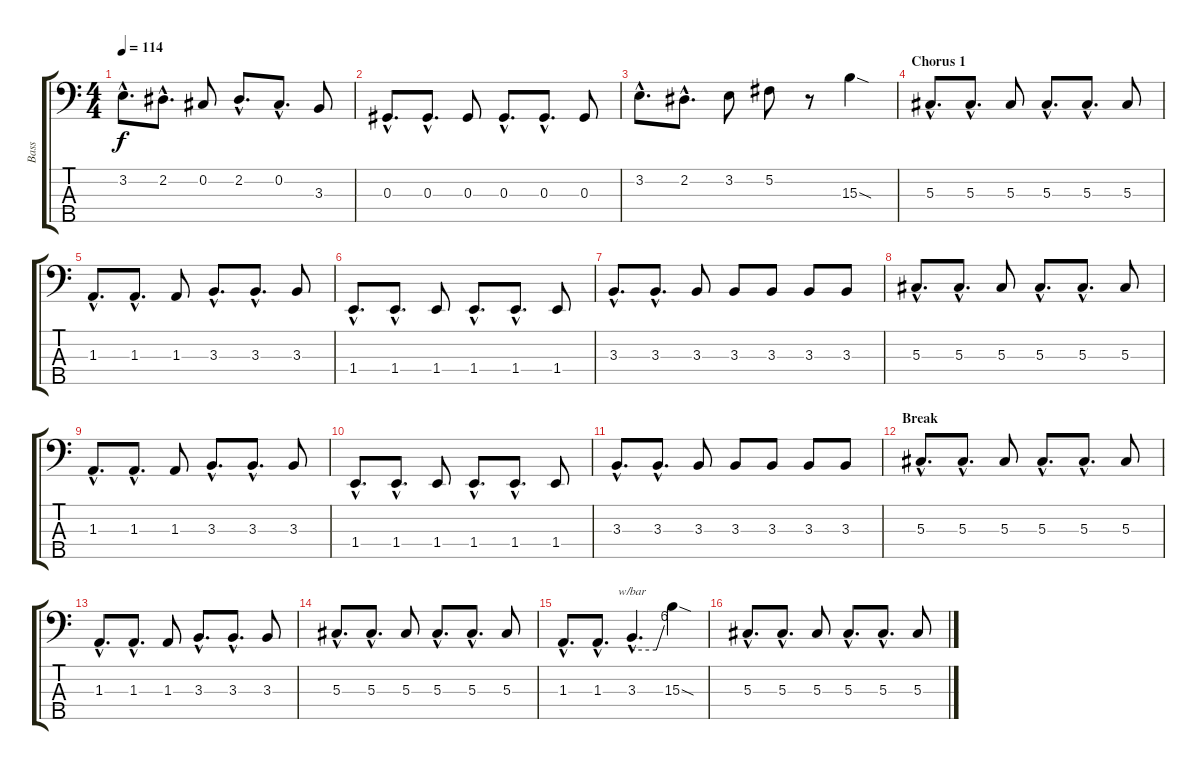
\track ("Bass" "Bass") {instrument electricbasspick}
\staff {score tabs}
\tuning (Gb2 Db2 Ab1 Eb1 Bb0) {hide}
\ts (4 4)
\tempo 114
\clef f4
\ks c
3.2{hac}.8{d dy f} 2.2{hac}.8{d} 0.2.8 2.2{hac}.8{d} 0.2{hac}.8{d} 3.3.8 |
0.3{hac}.8{d} 0.3{hac}.8{d} 0.3.8 0.3{hac}.8{d} 0.3{hac}.8{d} 0.3.8 |
3.2{hac}.8{d} 2.2{hac}.8{d} 3.2.8 5.2.8 r.8 15.3{sod}.4 |
\section ("" "Chorus 1")
5.3{hac}.8{d} 5.3{hac}.8{d} 5.3.8 5.3{hac}.8{d} 5.3{hac}.8{d} 5.3.8 |
1.3{hac}.8{d} 1.3{hac}.8{d} 1.3.8 3.3{hac}.8{d} 3.3{hac}.8{d} 3.3.8 |
1.4{hac}.8{d} 1.4{hac}.8{d} 1.4.8 1.4{hac}.8{d} 1.4{hac}.8{d} 1.4.8 |
3.3{hac}.8{d} 3.3{hac}.8{d} 3.3.8 3.3.8 3.3.8 3.3.8 3.3.8 |
5.3{hac}.8{d} 5.3{hac}.8{d} 5.3.8 5.3{hac}.8{d} 5.3{hac}.8{d} 5.3.8 |
1.3{hac}.8{d} 1.3{hac}.8{d} 1.3.8 3.3{hac}.8{d} 3.3{hac}.8{d} 3.3.8 |
1.4{hac}.8{d} 1.4{hac}.8{d} 1.4.8 1.4{hac}.8{d} 1.4{hac}.8{d} 1.4.8 |
3.3{hac}.8{d} 3.3{hac}.8{d} 3.3.8 3.3.8 3.3.8 3.3.8 3.3.8 |
\section ("" "Break")
5.3{hac}.8{d} 5.3{hac}.8{d} 5.3.8 5.3{hac}.8{d} 5.3{hac}.8{d} 5.3.8 |
1.3{hac}.8{d} 1.3{hac}.8{d} 1.3.8 3.3{hac}.8{d} 3.3{hac}.8{d} 3.3.8 |
5.3{hac}.8{d} 5.3{hac}.8{d} 5.3.8 5.3{hac}.8{d} 5.3{hac}.8{d} 5.3.8 |
1.3{hac}.8{d} 1.3{hac}.8{d} 3.3{hac}.4{d tbe (custom default 0 0 45 0 60 24)} 15.3{sod}.4 |
5.3{hac}.8{d} 5.3{hac}.8{d} 5.3.8 5.3{hac}.8{d} 5.3{hac}.8{d} 5.3.8
